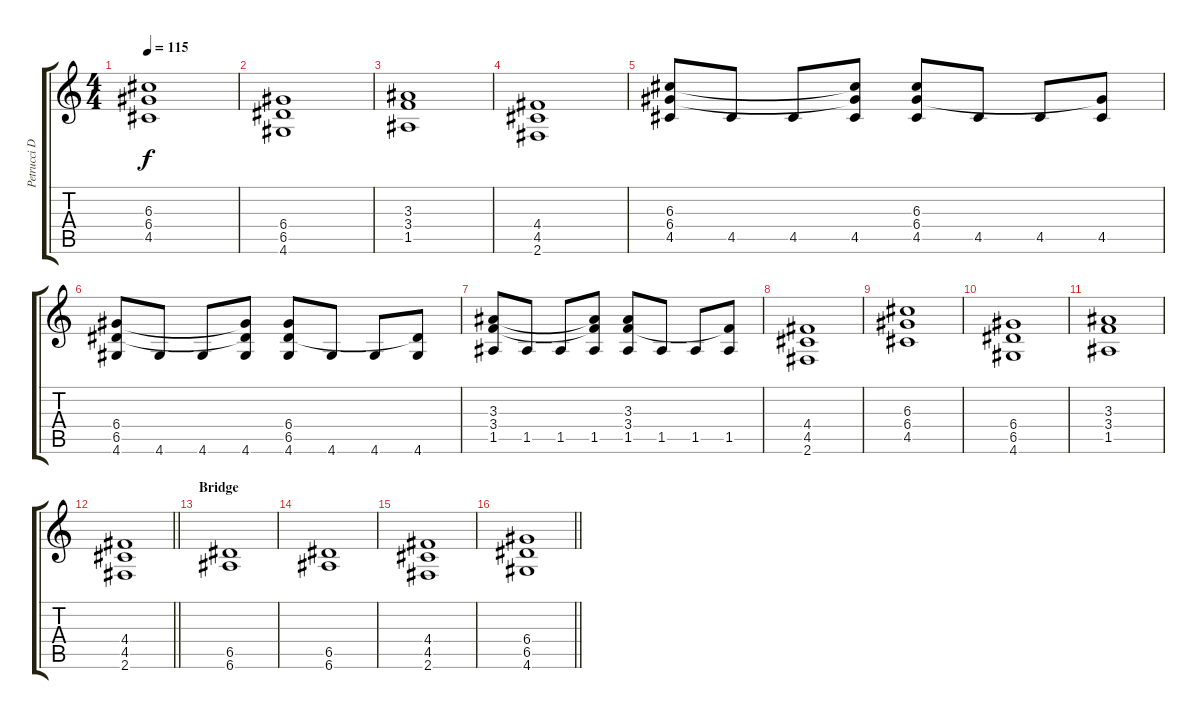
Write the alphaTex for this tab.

\track ("Petrucci Distorsion" "Petrucci D") {instrument distortionguitar}
\staff {score tabs}
\tuning (E4 B3 G3 D3 A2 E2) {hide}
\ts (4 4)
\tempo 115
\clef g2
\ks c
(6.3 6.4 4.5).1{dy f} |
(6.4 6.5 4.6).1 |
(3.3 3.4 1.5).1 |
(4.4 4.5 2.6).1 |
(6.3 6.4 4.5).8 4.5.8 4.5.8 (6.3{t} 6.4{t} 4.5).8 (6.3 6.4 4.5).8 4.5.8 4.5.8 (6.4{t} 4.5).8 |
(6.4 6.5 4.6).8 4.6.8 4.6.8 (6.4{t} 6.5{t} 4.6).8 (6.4 6.5 4.6).8 4.6.8 4.6.8 (6.5{t} 4.6).8 |
(3.3 3.4 1.5).8 1.5.8 1.5.8 (3.3{t} 3.4{t} 1.5).8 (3.3 3.4 1.5).8 1.5.8 1.5.8 (3.4{t} 1.5).8 |
(4.4 4.5 2.6).1 |
(6.3 6.4 4.5).1 |
(6.4 6.5 4.6).1 |
(3.3 3.4 1.5).1 |
\barLineRight lightlight
(4.4 4.5 2.6).1 |
\section ("" "Bridge")
(6.5 6.6).1 |
(6.5 6.6).1 |
(4.4 4.5 2.6).1 |
\barLineRight lightlight
(6.4 6.5 4.6).1
